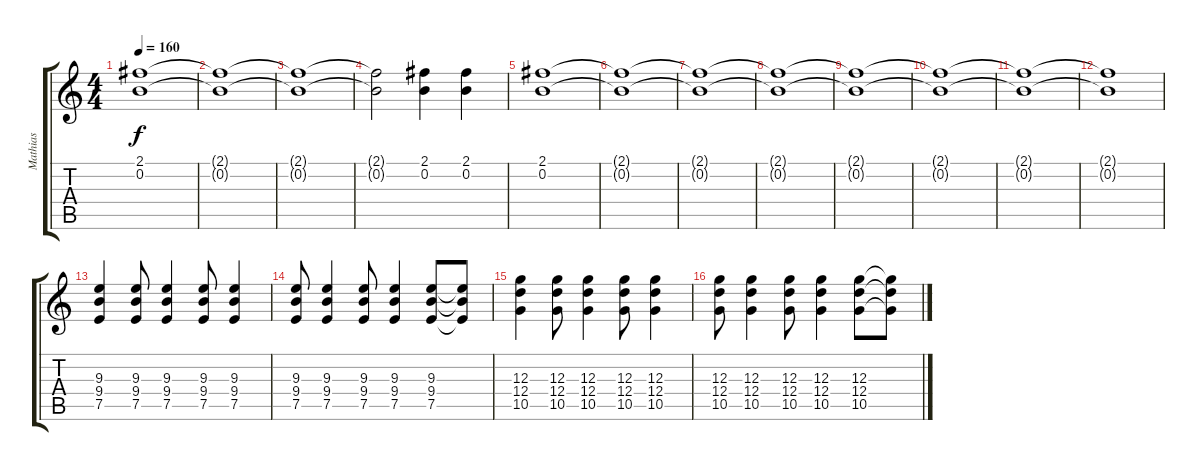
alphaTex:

\track ("Mathias" "Mathias") {instrument overdrivenguitar}
\staff {score tabs}
\tuning (E4 B3 G3 D3 A2 E2) {hide}
\ts (4 4)
\tempo 160
\clef g2
\ks c
(2.1{t} 0.2{t}).1{dy f} |
(2.1{t} 0.2{t}).1 |
(2.1{t} 0.2{t}).1 |
(2.1{t} 0.2{t}).2 (2.1 0.2).4 (2.1 0.2).4 |
(2.1 0.2).1 |
(2.1{t} 0.2{t}).1 |
(2.1{t} 0.2{t}).1 |
(2.1{t} 0.2{t}).1 |
(2.1{t} 0.2{t}).1 |
(2.1{t} 0.2{t}).1 |
(2.1{t} 0.2{t}).1 |
(2.1{t} 0.2{t}).1 |
(9.3 9.4 7.5).4 (9.3 9.4 7.5).8 (9.3 9.4 7.5).4 (9.3 9.4 7.5).8 (9.3 9.4 7.5).4 |
(9.3 9.4 7.5).8 (9.3 9.4 7.5).4 (9.3 9.4 7.5).8 (9.3 9.4 7.5).4 (9.3 9.4 7.5).8 (9.3{t} 9.4{t} 7.5{t}).8 |
(12.3 12.4 10.5).4 (12.3 12.4 10.5).8 (12.3 12.4 10.5).4 (12.3 12.4 10.5).8 (12.3 12.4 10.5).4 |
(12.3 12.4 10.5).8 (12.3 12.4 10.5).4 (12.3 12.4 10.5).8 (12.3 12.4 10.5).4 (12.3 12.4 10.5).8 (12.3{t} 12.4{t} 10.5{t}).8
